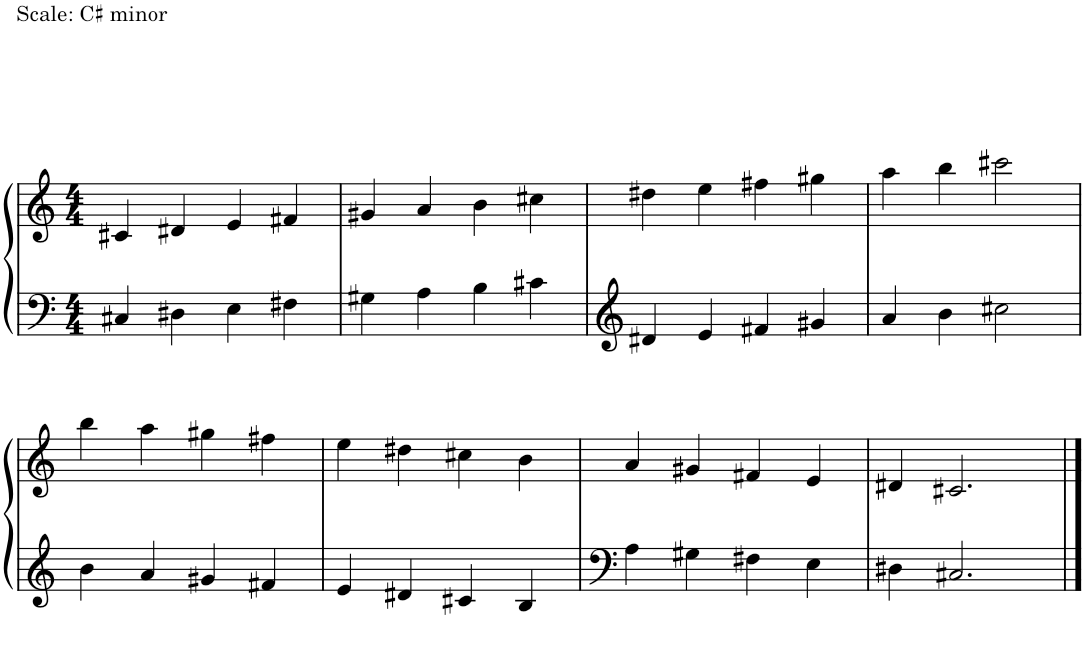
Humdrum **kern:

**kern	**kern
*part1	*part1
*staff2	*staff1
*I"Piano	*
*I'Pno.	*
!!LO:PB:g=z
*clefG2	*clefG2
*k[]	*k[]
*M4/4	*M4/4
=1	=1
!	!LO:TX:a:t=Scale&colon; C♯ minor
!LO:TX:a:t=Scale&colon; C♯ minor	!
4C#X/	4c#X/
4D#X\	4d#X/
4E\	4e/
4F#X\	4f#X/
=2	=2
4G#X\	4g#X/
4A\	4a/
4B\	4b\
4c#X\	4cc#X\
=3	=3
4d#X/	4dd#X\
4e/	4ee\
4f#X/	4ff#X\
4g#X/	4gg#X\
=4	=4
4a/	4aa\
4b\	4bb\
2cc#X\	2ccc#X\
!!LO:LB:g=z
=5	=5
4b\	4bb\
4a/	4aa\
4g#X/	4gg#X\
4f#X/	4ff#X\
=6	=6
4e/	4ee\
4d#X/	4dd#X\
4c#X/	4cc#X\
4B/	4b\
=7	=7
4A\	4a/
4G#X\	4g#X/
4F#X\	4f#X/
4E\	4e/
=8	=8
4D#X\	4d#X/
2.C#X/	2.c#X/
==	==
*-	*-
